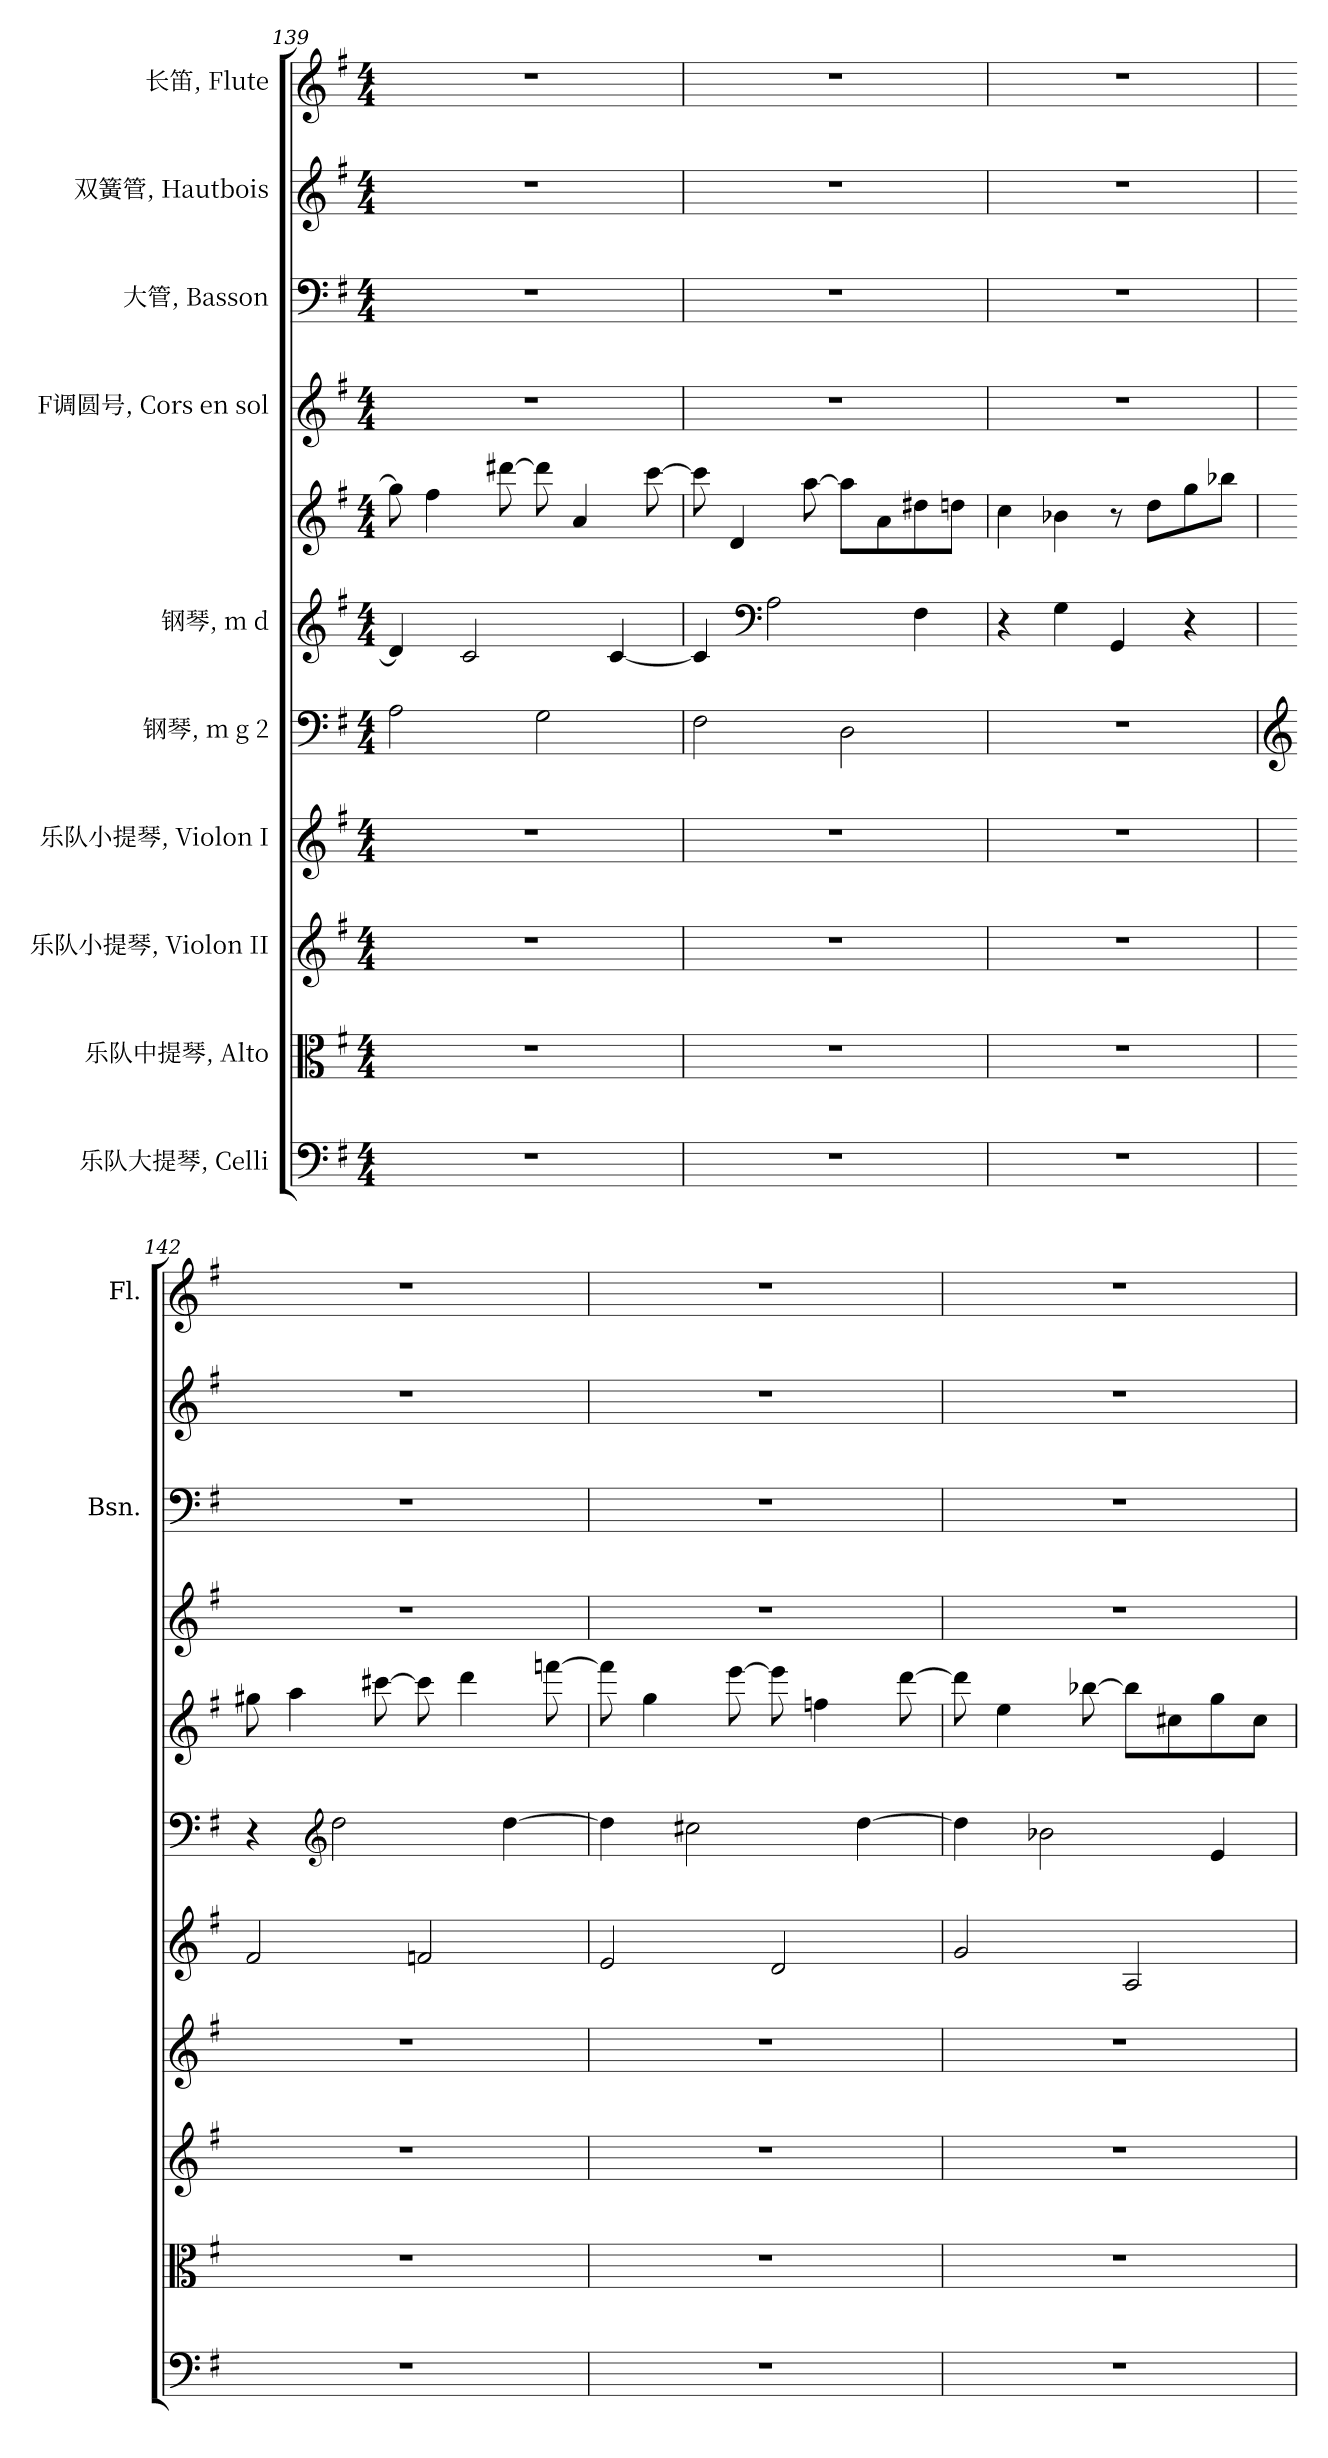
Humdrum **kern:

**kern	**kern	**kern	**kern	**kern	**kern	**kern	**kern	**kern	**kern	**kern
*part10	*part9	*part8	*part7	*part6	*part5	*part5	*part4	*part3	*part2	*part1
*staff11	*staff10	*staff9	*staff8	*staff7	*staff6	*staff5	*staff4	*staff3	*staff2	*staff1
*I"乐队大提琴, Celli	*I"乐队中提琴, Alto	*I"乐队小提琴, Violon II	*I"乐队小提琴, Violon I	*I"钢琴, m g 2	*I"钢琴, m d	*	*I"F调圆号, Cors en sol	*I"大管, Basson	*I"双簧管, Hautbois	*I"长笛, Flute
*	*	*	*	*	*	*	*	*I'Bsn.	*	*I'Fl.
*clefF4	*clefC3	*clefG2	*clefG2	*clefF4	*clefG2	*clefG2	*clefG2	*clefF4	*clefG2	*clefG2
*	*	*	*	*	*	*	*ITrd4c7	*	*	*
*k[f#]	*k[f#]	*k[f#]	*k[f#]	*k[f#]	*k[f#]	*k[f#]	*k[]	*k[f#]	*k[f#]	*k[f#]
*M4/4	*M4/4	*M4/4	*M4/4	*M4/4	*M4/4	*M4/4	*M4/4	*M4/4	*M4/4	*M4/4
=139	=139	=139	=139	=139	=139	=139	=139	=139	=139	=139
1r	1r	1r	1r	2A\	4d/]	8gg\]	1r	1r	1r	1r
.	.	.	.	.	.	4ff#\	.	.	.	.
.	.	.	.	.	2c/	.	.	.	.	.
.	.	.	.	.	.	[8ddd#X\	.	.	.	.
.	.	.	.	2G\	.	8ddd#\]	.	.	.	.
.	.	.	.	.	.	4a/	.	.	.	.
.	.	.	.	.	[4c/	.	.	.	.	.
.	.	.	.	.	.	[8ccc\	.	.	.	.
!!LO:PB:g=z
=140	=140	=140	=140	=140	=140	=140	=140	=140	=140	=140
1r	1r	1r	1r	2F#\	4c/]	8ccc\]	1r	1r	1r	1r
.	.	.	.	.	.	4d/	.	.	.	.
*	*	*	*	*	*clefF4	*	*	*	*	*
.	.	.	.	.	2A\	.	.	.	.	.
.	.	.	.	.	.	[8aa\	.	.	.	.
.	.	.	.	2D\	.	8aa\L]	.	.	.	.
.	.	.	.	.	.	8a\	.	.	.	.
.	.	.	.	.	4F#\	8dd#X\	.	.	.	.
.	.	.	.	.	.	8ddn\J	.	.	.	.
=141	=141	=141	=141	=141	=141	=141	=141	=141	=141	=141
1r	1r	1r	1r	1r	4r	4cc\	1r	1r	1r	1r
.	.	.	.	.	4G\	4b-X\	.	.	.	.
.	.	.	.	.	4GG/	8r	.	.	.	.
.	.	.	.	.	.	8dd\L	.	.	.	.
.	.	.	.	.	4r	8gg\	.	.	.	.
.	.	.	.	.	.	8bb-X\J	.	.	.	.
=142	=142	=142	=142	=142	=142	=142	=142	=142	=142	=142
*	*	*	*	*clefG2	*	*	*	*	*	*
1r	1r	1r	1r	2f#/	4r	8gg#X\	1r	1r	1r	1r
.	.	.	.	.	.	4aa\	.	.	.	.
*	*	*	*	*	*clefG2	*	*	*	*	*
.	.	.	.	.	2dd\	.	.	.	.	.
.	.	.	.	.	.	[8ccc#X\	.	.	.	.
.	.	.	.	2fn/	.	8ccc#\]	.	.	.	.
.	.	.	.	.	.	4ddd\	.	.	.	.
.	.	.	.	.	[4dd\	.	.	.	.	.
.	.	.	.	.	.	[8fffn\	.	.	.	.
=143	=143	=143	=143	=143	=143	=143	=143	=143	=143	=143
1r	1r	1r	1r	2e/	4dd\]	8fff\]	1r	1r	1r	1r
.	.	.	.	.	.	4gg\	.	.	.	.
.	.	.	.	.	2cc#X\	.	.	.	.	.
.	.	.	.	.	.	[8eee\	.	.	.	.
.	.	.	.	2d/	.	8eee\]	.	.	.	.
.	.	.	.	.	.	4ffn\	.	.	.	.
.	.	.	.	.	[4dd\	.	.	.	.	.
.	.	.	.	.	.	[8ddd\	.	.	.	.
!!LO:PB:g=z
=144	=144	=144	=144	=144	=144	=144	=144	=144	=144	=144
1r	1r	1r	1r	2g/	4dd\]	8ddd\]	1r	1r	1r	1r
.	.	.	.	.	.	4ee\	.	.	.	.
.	.	.	.	.	2b-X\	.	.	.	.	.
.	.	.	.	.	.	[8bb-X\	.	.	.	.
.	.	.	.	2A/	.	8bb-\L]	.	.	.	.
.	.	.	.	.	.	8cc#X\	.	.	.	.
.	.	.	.	.	4e/	8gg\	.	.	.	.
.	.	.	.	.	.	8cc#\J	.	.	.	.
=	=	=	=	=	=	=	=	=	=	=
*-	*-	*-	*-	*-	*-	*-	*-	*-	*-	*-
